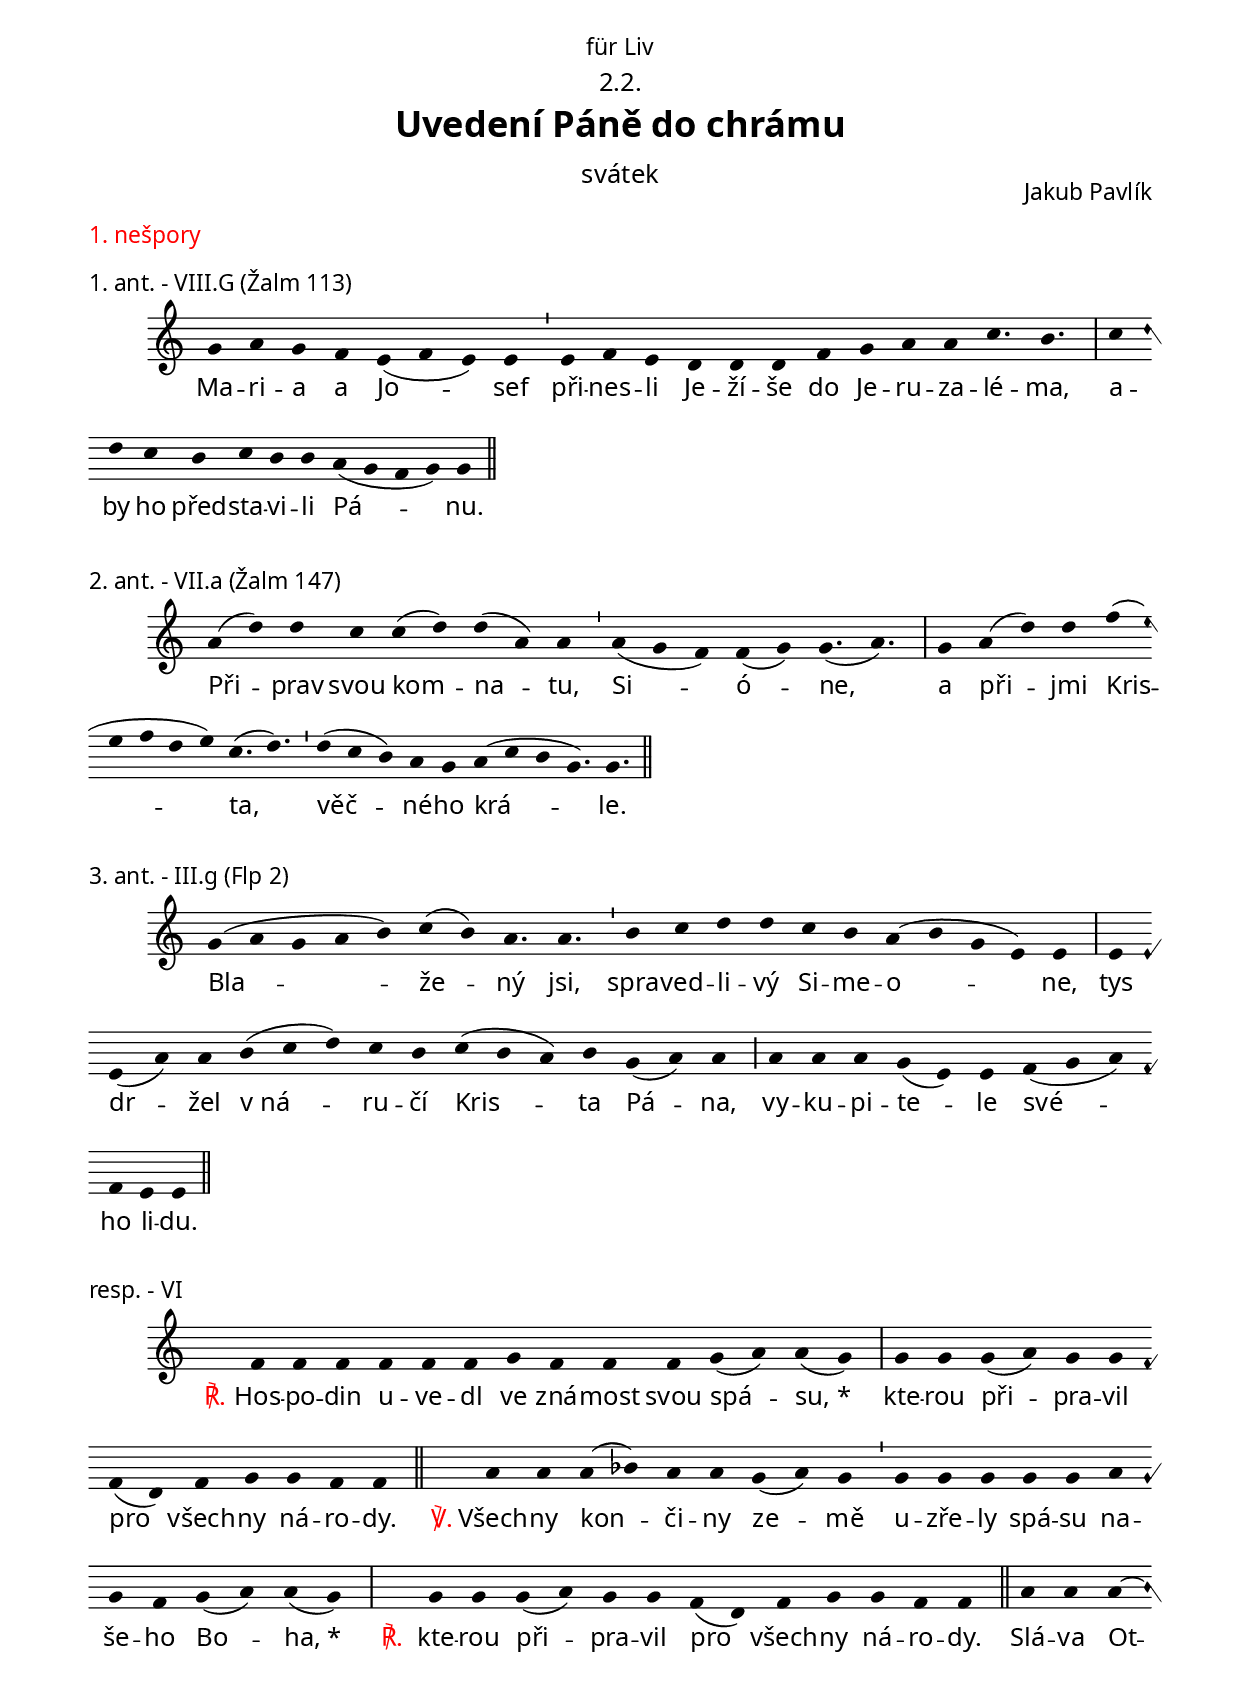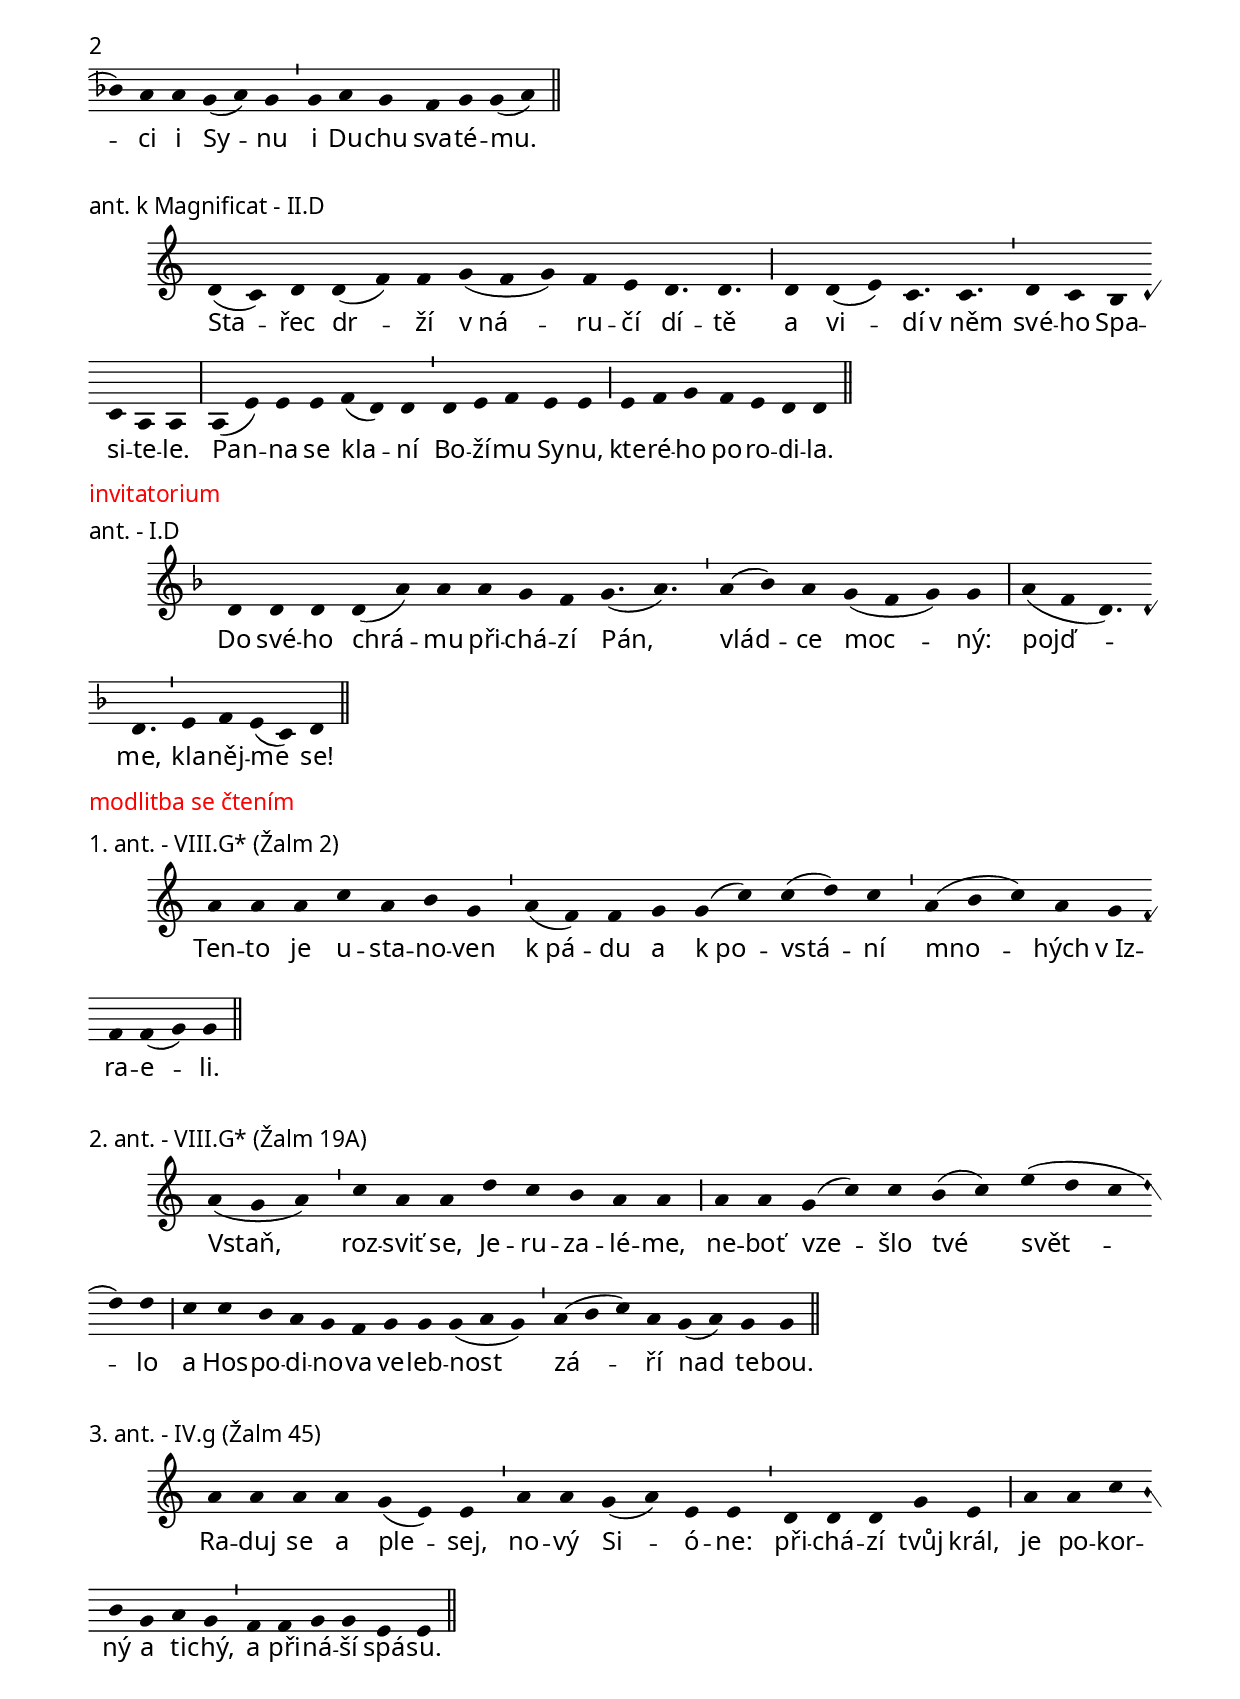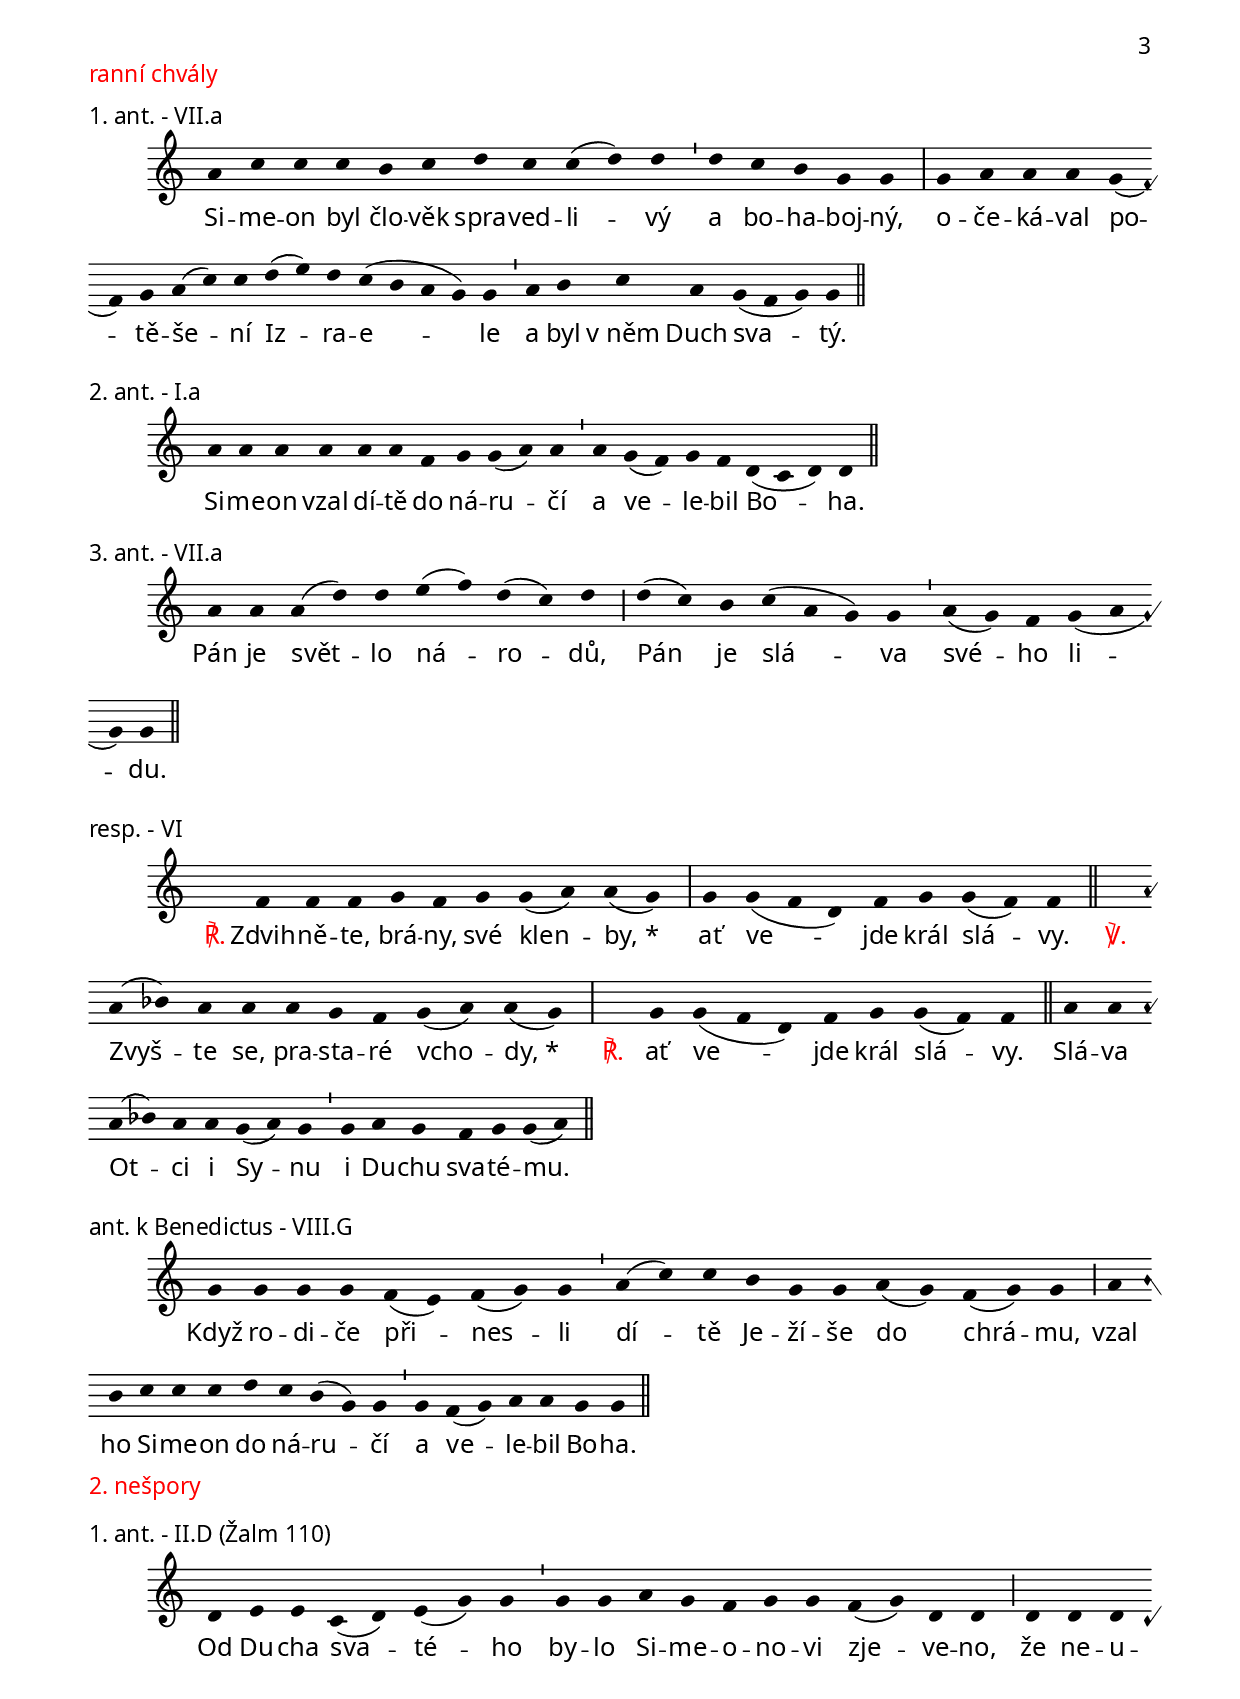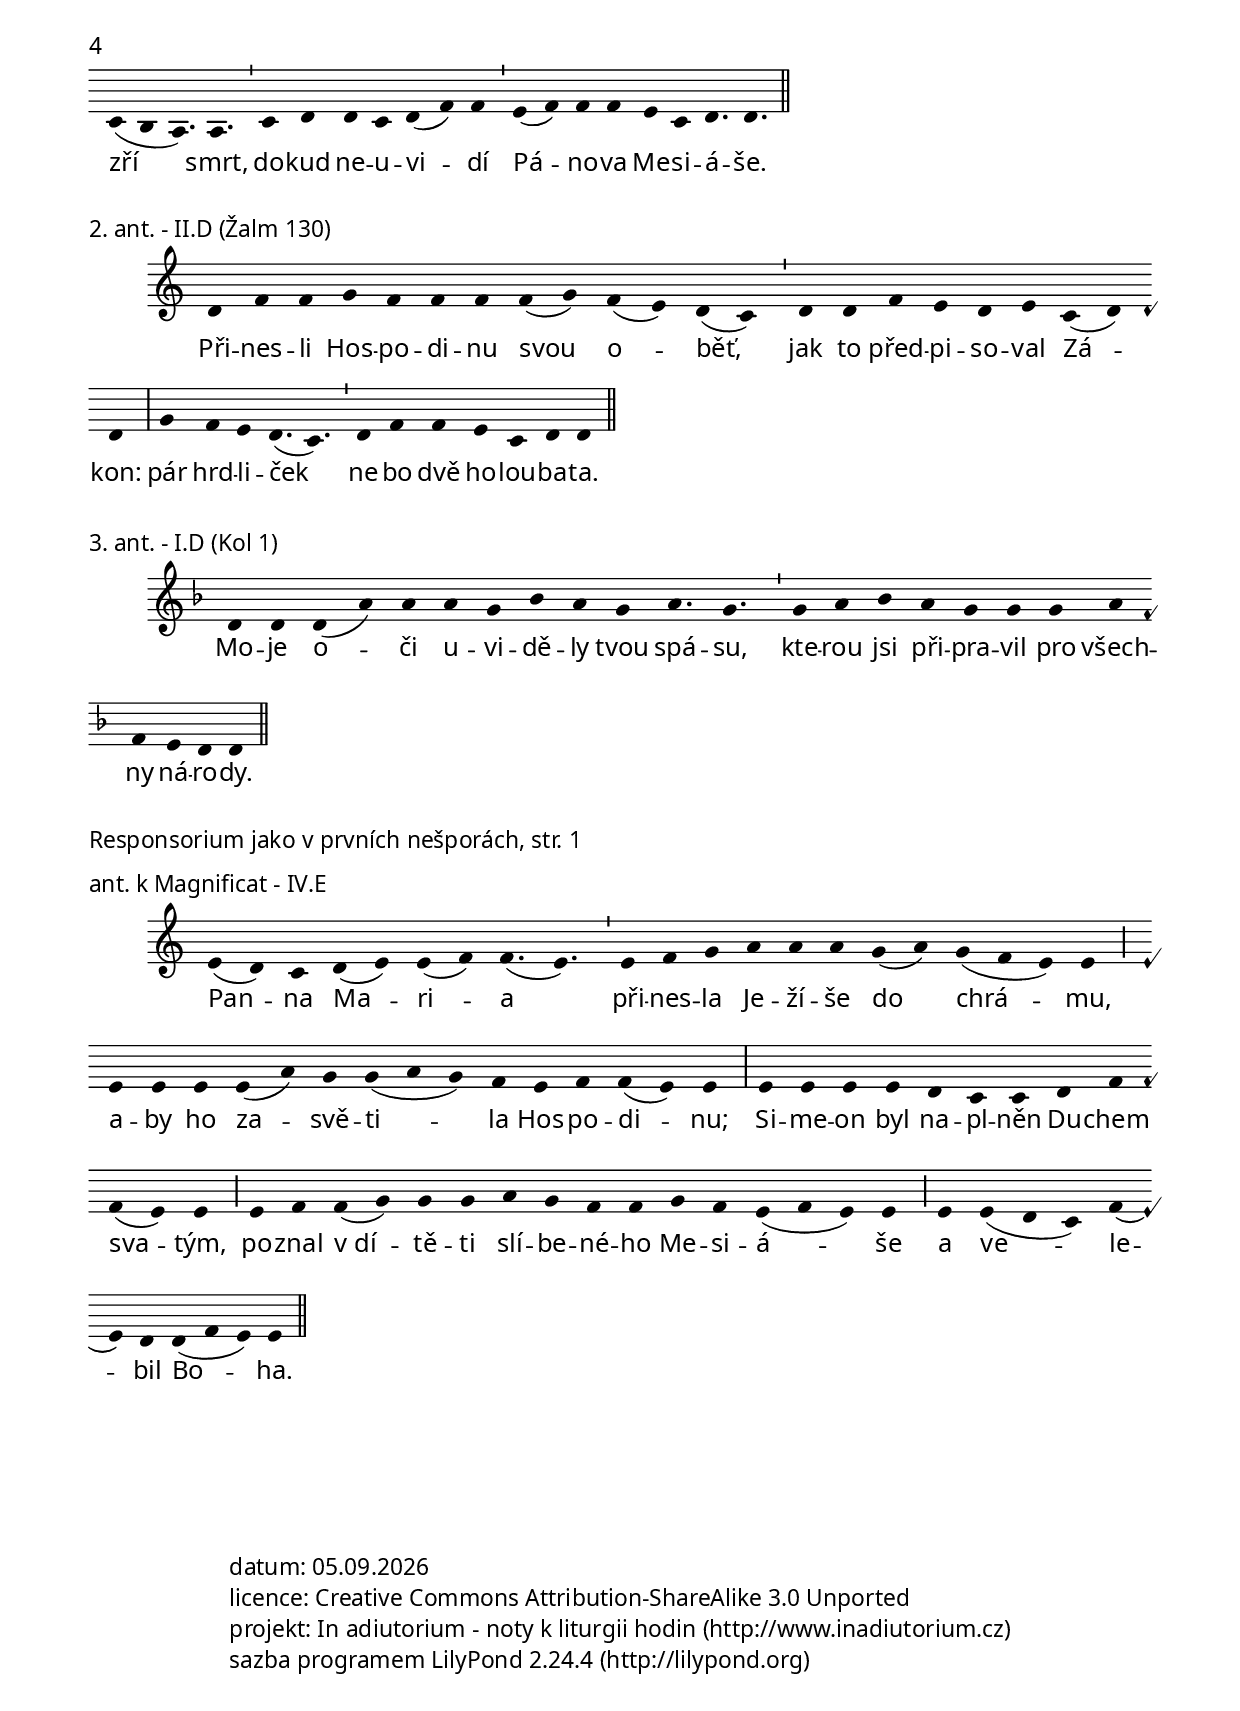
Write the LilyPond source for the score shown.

\version "2.14.2"

\include "../spolecne.ly"
\include "../dilyresponsorii.ly"

\header {
  title = \markup\titleSvatek
            "Uvedení Páně do chrámu"
            "svátek"
            2.2.
  composer = "Jakub Pavlík"
  dedication = "für Liv"
}

\markup {\nadpisHodinka {"1. nešpory"}}

\score {
  \relative c'' {
    \choralniRezim
    g4 a g f e( f e) e \barMin
    e f e d d d f g a a c4. b \barMax
    c4 d c b c b b a( g f g) g \barFinalis
  }
  \addlyrics {
    Ma -- ri -- a a Jo -- sef
    při -- nes -- li Je -- ží -- še do Je -- ru -- za -- lé -- ma,
    a -- by ho před -- sta -- vi -- li Pá -- nu.
  }
  \header {
    quid = "1. ant."
    modus = "VIII"
    differentia = "G"
    psalmus = "Žalm 113"
    placet = "lépe"
    id = "1ne-a1"
    piece = \markup {\sestavTitulek}
  }
}

\score {
  \relative c'' {
    \choralniRezim
    a4( d) d c c( d) d( a) a \barMin
    a( g f) f( g) g4.( a) \barMax
    g4 a( d) d f( e f d e) c4.( d) \barMin
    d4( c b) a g a( c b g4.) g \barFinalis
  }
  \addlyrics {
    Při -- prav svou kom -- na -- tu,
    Si -- ó -- ne,
    a při -- jmi Kris -- ta,
    věč -- né -- ho krá -- le.
  }
  \header {
    quid = "2. ant."
    modus = "VII"
    differentia = "a"
    psalmus = "Žalm 147"
    id = "1ne-a2"
    piece = \markup {\sestavTitulek}
  }
}

\score {
  \relative c'' {
    \choralniRezim
    g4( a g a b) c( b) a4. a \barMin
    b4 c d d c b a( b g e) e \barMax
    e e( a) a b( c d) c b c( b a) b g( a) a \barMaior
    a a a g( e) e f( g a) f e e \barFinalis
  }
  \addlyrics {
    Bla -- že -- ný jsi,
    spra -- ved -- li -- vý Si -- me -- o -- ne,
    tys dr -- žel v_ná -- ru -- čí Kris -- ta Pá -- na,
    vy -- ku -- pi -- te -- le své -- ho li -- du.
  }
  \header {
    quid = "3. ant."
    modus = "III"
    differentia = "g"
    psalmus = "Flp 2"
    id = "1ne-a3"
    piece = \markup {\sestavTitulek}
  }
}

\score {
  \relative c' {
    \choralniRezim

    \label #'respInesp

    % R
    \neviditelna f
    f4 f f f f f g f f f g( a) a( g) \barMax
    g g g( a) g g f( d) f g g f f \barFinalis
    % V
    \neviditelna a
    a4 a a( bes) a a g( a) g \barMin g g g g g a g f g( a) a( g) \barMax
    % R
    \neviditelna g
    g g g( a) g g f( d) f g g f f \barFinalis
    % Slava
    \respVIdoxologie \barFinalis
  }
  \addlyrics {
    \Response Hos -- po -- din u -- ve -- dl ve zná -- most svou spá -- su,_*
    kte -- rou při -- pra -- vil pro všech -- ny ná -- ro -- dy.
    \Verse Všech -- ny kon -- či -- ny ze -- mě u -- zře -- ly spá -- su na -- še -- ho Bo -- ha,_*
    \Response kte -- rou při -- pra -- vil pro všech -- ny ná -- ro -- dy.
    \textRespDoxologie
  }
  \header {
    quid = "resp."
    modus = "VI"
    id = "1ne-resp"
    piece = \markup {\sestavTitulekResp}
  }
}

\score {
  \relative c' {
    \choralniRezim
    d4( c) d d( f) f g( f g) f e d4. d \barMaior
    d4 d( e) c4. c \barMin
    d4 c b c a a \barMax
    a( e') e e f( d) d \barMin
    d e f e e \barMaior
    e f g f e d d \barFinalis
  }
  \addlyrics {
    Sta -- řec dr -- ží v_ná -- ru -- čí dí -- tě
    a vi -- dí v_něm své -- ho Spa -- si -- te -- le.
    Pan -- na se kla -- ní
    Bo -- ží -- mu Sy -- nu,
    kte -- ré -- ho po -- ro -- di -- la.
  }
  \header {
    quid = "ant. k Magnificat"
    modus = "II"
    differentia = "D"
    psalmus = ""
    placet = "nezpěvná; závěr divný, nesedí v modu"
    id = "1ne-amag"
    piece = \markup {\sestavTitulekBezZalmu}
  }
}

\markup {\nadpisHodinka {"invitatorium"}}

\score {
  \relative c' {
    \choralniRezim
    \key f \major
    d4 d d d( a') a a g f g4.( a) \barMin
    a4( bes) a g( f g) g \barMax
    a( f d4.) d \barMin
    e4 f e( c) d \barFinalis
  }
  \addlyrics {
    Do své -- ho chrá -- mu při -- chá -- zí Pán,
    vlád -- ce moc -- ný:
    pojď -- me,
    kla -- něj -- me se!
  }
  \header {
    quid = "ant."
    modus = "I"
    differentia = "D"
    psalmus = ""
    placet = "melodií _klanějme se_ si nejsem jistý"
    id = "invit"
    piece = \markup {\sestavTitulekBezZalmu}
  }
}

\markup {\nadpisHodinka {"modlitba se čtením"}}

\score {
  \relative c'' {
    \choralniRezim
    a4 a a c a b g \barMin
    a( f) f g g( c) c( d) c \barMin
    a( b c) a g f f( g) g \barFinalis
  }
  \addlyrics {
    Ten -- to je u -- sta -- no -- ven
    k_pá -- du a k_po -- vstá -- ní
    mno -- hých v_Iz -- ra -- e -- li.
  }
  \header {
    quid = "1. ant."
    modus = "VIII"
    differentia = "G*"
    psalmus = "Žalm 2"
    placet = "začátek nějaký normálnější"
    id = "mc-a1"
    piece = \markup {\sestavTitulek}
  }
}

\score {
  \relative c'' {
    \choralniRezim
    a4( g a) \barMin c a a d c b a a \barMaior
    a a g( c) c b( c) e( d c d) d \barMaior
    c c b a g f g g g( a g) \barMin
    a( b c) a g( a) g g \barFinalis
  }
  \addlyrics {
    Vstaň, roz -- sviť se, Je -- ru -- za -- lé -- me,
    ne -- boť vze -- šlo tvé svět -- lo
    a Hos -- po -- di -- no -- va ve -- leb -- nost
    zá -- ří nad te -- bou.
  }
  \header {
    quid = "2. ant."
    modus = "VIII"
    differentia = "G*"
    psalmus = "Žalm 19A"
    placet = "začátek tíhne spíš k modu II, aniž by byl nějak zvlášť krásný - upravit"
    id = "mc-a2"
    piece = \markup {\sestavTitulek}
  }
}

\score {
  \relative c'' {
    \choralniRezim
    a4 a a a g( e) e \barMin a a g( a) e e \barMin
    d d d g e \barMaior
    a a c b g a g \barMin
    f f g g e e \barFinalis
  }
  \addlyrics {
    Ra -- duj se a ple -- sej, no -- vý Si -- ó -- ne:
    při -- chá -- zí tvůj král,
    je po -- kor -- ný a ti -- chý,
    a při -- ná -- ší spá -- su.
  }
  \header {
    quid = "3. ant."
    modus = "IV"
    differentia = "g"
    psalmus = "Žalm 45"
    fial = "antifony/advent_tyden2.ly#ne-1ne-a1"
    id = "mc-a3"
    piece = \markup {\sestavTitulek}
  }
}

\markup {\nadpisHodinka {"ranní chvály"}}

\score {
  \relative c'' {
    \choralniRezim
    a4 c c c b c d c c( d) d \barMin
    d c b g g \barMax
    g a a a g( f) g a( c) c d( e) d c( b a g) g \barMin
    a b c a g( f g) g \barFinalis
  }
  \addlyrics {
    Si -- me -- on byl člo -- věk spra -- ved -- li -- vý
    a bo -- ha -- boj -- ný,
    o -- če -- ká -- val po -- tě -- še -- ní Iz -- ra -- e -- le
    a byl v_něm Duch sva -- tý.
  }
  \header {
    quid = "1. ant."
    modus = "VII"
    differentia = "a"
    psalmus = ""
    placet = "moc se mi nelíbí frázování _spravedlivý a bohabojný_, ale také zatím nevidím, jak jinak"
    id = "rch-a1"
    piece = \markup {\sestavTitulekBezZalmu}
  }
}

\score {
  \relative c'' {
    \choralniRezim
    a4 a a a a a f g g( a) a \barMin
    a g( f) g f d( c d) d \barFinalis
  }
  \addlyrics {
    Si -- me -- on vzal dí -- tě do ná -- ru -- čí
    a ve -- le -- bil Bo -- ha.
  }
  \header {
    quid = "2. ant."
    modus = "I"
    differentia = "a"
    psalmus = ""
    placet = "lépe"
    id = "rch-a2"
    piece = \markup {\sestavTitulekBezZalmu}
  }
}

\score {
  \relative c'' {
    \choralniRezim
    a4 a a( d) d e( f) d( c) d \barMaior
    d( c) b c( a g) g \barMin
    a( g) f g( a g) g \barFinalis
  }
  \addlyrics {
    Pán je svět -- lo ná -- ro -- dů,
    Pán je slá -- va
    své -- ho li -- du.
  }
  \header {
    quid = "3. ant."
    modus = "VII"
    differentia = "a"
    psalmus = ""
    placet = "na text takového pěkného rytmu a členění zkusit pár zpěvnějších variant"
    id = "rch-a3"
    piece = \markup {\sestavTitulekBezZalmu}
  }
}

\score {
  \relative c' {
    \choralniRezim

    % R
    \neviditelna f
    f4 f f g f g g( a) a( g) \barMax
    g g( f d) f g g( f) f \barFinalis
    % V
    \neviditelna a
    a( bes) a a a g f g( a) a( g) \barMax
    % R
    \neviditelna g
    g g( f d) f g g( f) f \barFinalis
    % Slava
    \respVIdoxologie \barFinalis
  }
  \addlyrics {
    \Response Zdvih -- ně -- te, brá -- ny, své klen -- by,_*
    ať ve -- jde král slá -- vy.
    \Verse Zvyš -- te se, pra -- sta -- ré vcho -- dy,_*
    \Response ať ve -- jde král slá -- vy.
    \textRespDoxologie
  }
  \header {
    quid = "resp."
    modus = "VI"
    id = "rch-resp"
    piece = \markup {\sestavTitulekResp}
  }
}

\score {
  \relative c'' {
    \choralniRezim
    g4 g g g f( e) f( g) g \barMin
    a( c) c b g g a( g) f( g) g \barMaior
    a b c c c d c b( g) g \barMin
    g f( g) a a g g \barFinalis
  }
  \addlyrics {
    Když ro -- di -- če při -- nes -- li
    dí -- tě Je -- ží -- še do chrá -- mu,
    vzal ho Si -- me -- on do ná -- ru -- čí
    a ve -- le -- bil Bo -- ha.
  }
  \header {
    quid = "ant. k Benedictus"
    modus = "VIII"
    differentia = "G"
    psalmus = ""
    placet = "_vzal ho Simeon_ lépe"
    id = "rch-aben"
    piece = \markup {\sestavTitulekBezZalmu}
  }
}

\markup {\nadpisHodinka {"2. nešpory"}}

\score {
  \relative c' {
    \choralniRezim
    d4 e e c( d) e( g) g \barMin
    g g a g f g g f( g) d d \barMaior
    d d d c( b a4.) a \barMin
    c4 d d c d( f) f \barMin
    e( f) f f e c d4. d \barFinalis
  }
  \addlyrics {
    Od Du -- cha sva -- té -- ho
    by -- lo Si -- me -- o -- no -- vi zje -- ve -- no,
    že ne -- u -- zří smrt,
    do -- kud ne -- u -- vi -- dí
    Pá -- no -- va Me -- si -- á -- še.
  }
  \header {
    quid = "1. ant."
    modus = "II"
    differentia = "D"
    psalmus = "Žalm 110"
    placet = "lépe"
    id = "2ne-a1"
    piece = \markup {\sestavTitulek}
  }
}

\score {
  \relative c' {
    \choralniRezim
    d4 f f g f f f f( g) f( e) d( c) \barMin
    d d f e d e c( d) d \barMax
    g f e d4.( c) \barMin
    d4 f f e c d d \barFinalis
  }
  \addlyrics {
    Při -- nes -- li Hos -- po -- di -- nu svou o -- běť,
    jak to před -- pi -- so -- val Zá -- kon:
    pár hrd -- li -- ček
    ne -- bo dvě ho -- lou -- ba -- ta.
  }
  \header {
    quid = "2. ant."
    modus = "II"
    differentia = "D"
    psalmus = "Žalm 130"
    placet = "lépe"
    id = "2ne-a2"
    piece = \markup {\sestavTitulek}
  }
}

\score {
  \relative c' {
    \choralniRezim
    \key f \major
    d4 d d( a') a a g bes a g a4. g \barMin
    g4 a bes a g g g a f e d d \barFinalis
  }
  \addlyrics {
    Mo -- je o -- či u -- vi -- dě -- ly tvou spá -- su,
    kte -- rou jsi při -- pra -- vil pro všech -- ny ná -- ro -- dy.
  }
  \header {
    quid = "3. ant."
    modus = "I"
    differentia = "D"
    psalmus = "Kol 1"
    fons = "slavnost Narození Páně, modlitba uprostřed dne, odpolední antifona"
    fial = "vanoce_narozenipane.ly#vden-anona"
    id = "2ne-a3"
    piece = \markup {\sestavTitulek}
  }
}

\markup {Responsorium jako v prvních nešporách, str. \page-ref #'respInesp "0" "?" }

\score {
  \relative c' {
    \choralniRezim
    e4( d) c d( e) e( f) f4.( e) \barMin
    e4 f g a a a g( a) g( f e) e \barMaior
    e e e e( a) g g( a g) f e f f( e) e \barMax
    e e e e d c c d f f( e) e \barMaior
    e f f( g) g g a g f f g f e( f e) e \barMaior
    e e( d c) f( e) d d( f e) e \barFinalis
  }
  \addlyrics {
    Pan -- na Ma -- ri -- a
    při -- nes -- la Je -- ží -- še do chrá -- mu,
    a -- by ho za -- svě -- ti -- la Hos -- po -- di -- nu;
    Si -- me -- on byl na -- pl -- něn Du -- chem sva -- tým,
    po -- znal v_dí -- tě -- ti slí -- be -- né -- ho Me -- si -- á -- še
    a ve -- le -- bil Bo -- ha.
  }
  \header {
    quid = "ant. k Magnificat"
    modus = "IV"
    differentia = "E"
    psalmus = ""
    placet = "nezpěvná"
    id = "2ne-amag"
    piece = \markup {\sestavTitulekBezZalmu}
  }
}
